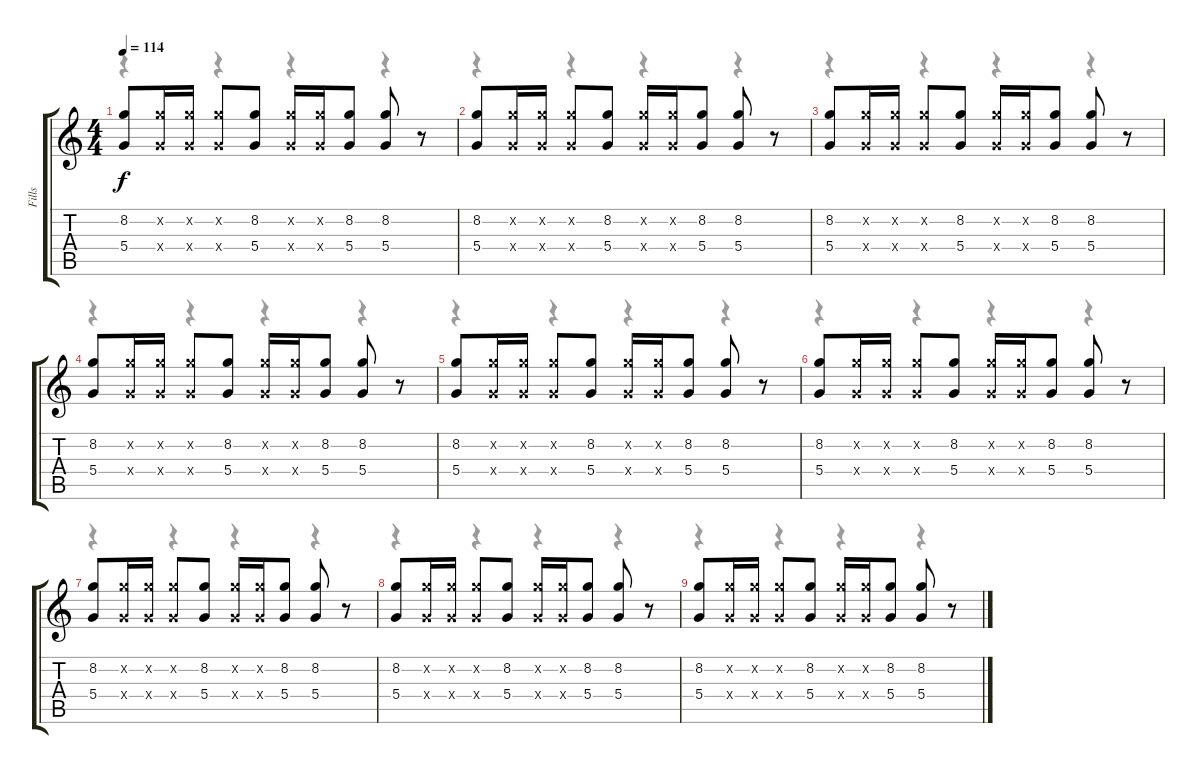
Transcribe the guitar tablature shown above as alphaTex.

\track ("Fills" "Fills") {instrument electricguitarjazz}
\staff {score tabs}
\tuning (E4 B3 G3 D3 A2 E2) {hide}
\voice
\ts (4 4)
\tempo 114
\clef g2
\ks c
(8.2 5.4).8{dy f} (8.2{x} 5.4{x}).16 (8.2{x} 5.4{x}).16 (8.2{x} 5.4{x}).8 (8.2 5.4).8 (8.2{x} 5.4{x}).16 (8.2{x} 5.4{x}).16 (8.2 5.4).8 (8.2 5.4).8 r.8 |
(8.2 5.4).8 (8.2{x} 5.4{x}).16 (8.2{x} 5.4{x}).16 (8.2{x} 5.4{x}).8 (8.2 5.4).8 (8.2{x} 5.4{x}).16 (8.2{x} 5.4{x}).16 (8.2 5.4).8 (8.2 5.4).8 r.8 |
(8.2 5.4).8 (8.2{x} 5.4{x}).16 (8.2{x} 5.4{x}).16 (8.2{x} 5.4{x}).8 (8.2 5.4).8 (8.2{x} 5.4{x}).16 (8.2{x} 5.4{x}).16 (8.2 5.4).8 (8.2 5.4).8 r.8 |
(8.2 5.4).8 (8.2{x} 5.4{x}).16 (8.2{x} 5.4{x}).16 (8.2{x} 5.4{x}).8 (8.2 5.4).8 (8.2{x} 5.4{x}).16 (8.2{x} 5.4{x}).16 (8.2 5.4).8 (8.2 5.4).8 r.8 |
(8.2 5.4).8 (8.2{x} 5.4{x}).16 (8.2{x} 5.4{x}).16 (8.2{x} 5.4{x}).8 (8.2 5.4).8 (8.2{x} 5.4{x}).16 (8.2{x} 5.4{x}).16 (8.2 5.4).8 (8.2 5.4).8 r.8 |
(8.2 5.4).8 (8.2{x} 5.4{x}).16 (8.2{x} 5.4{x}).16 (8.2{x} 5.4{x}).8 (8.2 5.4).8 (8.2{x} 5.4{x}).16 (8.2{x} 5.4{x}).16 (8.2 5.4).8 (8.2 5.4).8 r.8 |
(8.2 5.4).8 (8.2{x} 5.4{x}).16 (8.2{x} 5.4{x}).16 (8.2{x} 5.4{x}).8 (8.2 5.4).8 (8.2{x} 5.4{x}).16 (8.2{x} 5.4{x}).16 (8.2 5.4).8 (8.2 5.4).8 r.8 |
(8.2 5.4).8 (8.2{x} 5.4{x}).16 (8.2{x} 5.4{x}).16 (8.2{x} 5.4{x}).8 (8.2 5.4).8 (8.2{x} 5.4{x}).16 (8.2{x} 5.4{x}).16 (8.2 5.4).8 (8.2 5.4).8 r.8 |
(8.2 5.4).8 (8.2{x} 5.4{x}).16 (8.2{x} 5.4{x}).16 (8.2{x} 5.4{x}).8 (8.2 5.4).8 (8.2{x} 5.4{x}).16 (8.2{x} 5.4{x}).16 (8.2 5.4).8 (8.2 5.4).8 r.8
\voice
\clef g2
\ottava regular
\simile none
\ks c
r.4{dy f} r.4 r.4 r.4 |
r.4 r.4 r.4 r.4 |
r.4 r.4 r.4 r.4 |
r.4 r.4 r.4 r.4 |
r.4 r.4 r.4 r.4 |
r.4 r.4 r.4 r.4 |
r.4 r.4 r.4 r.4 |
r.4 r.4 r.4 r.4 |
r.4 r.4 r.4 r.4
